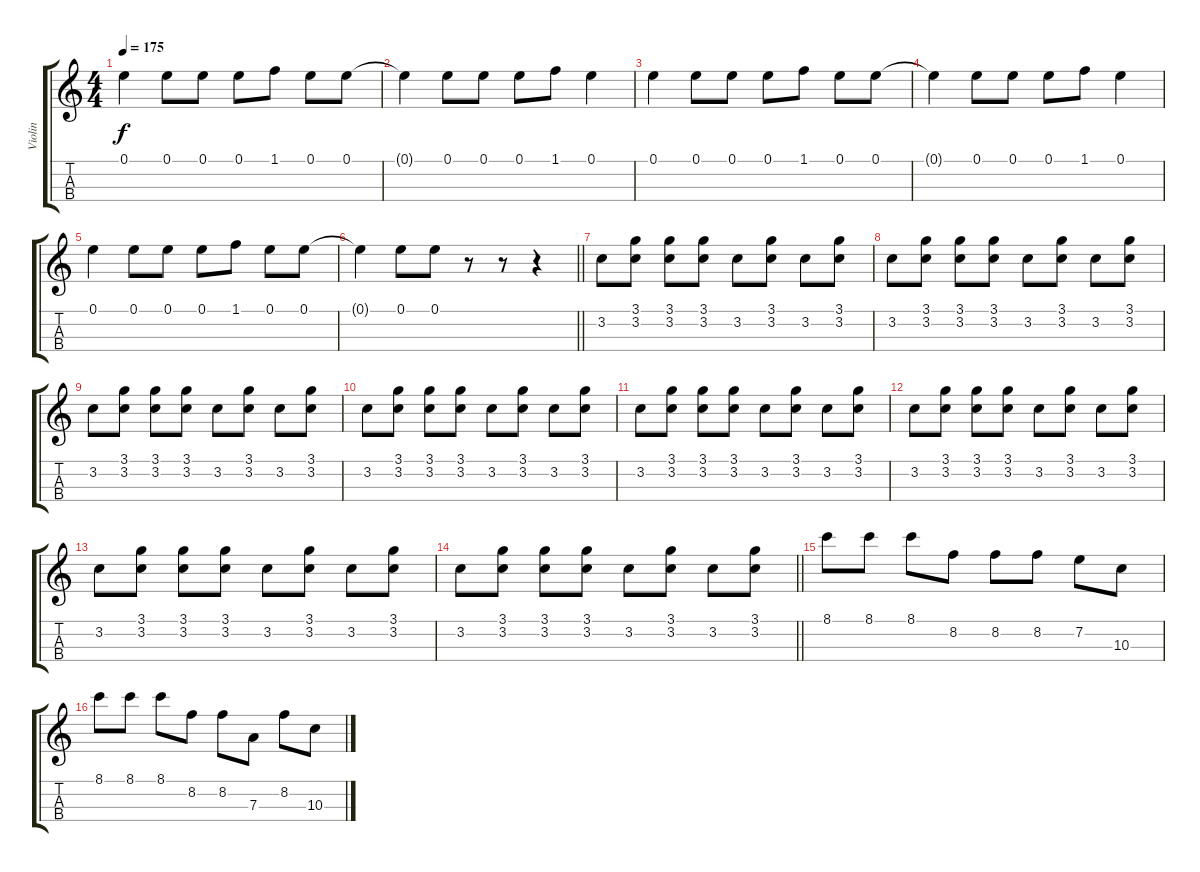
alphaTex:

\track ("Violin" "Violin") {instrument violin}
\staff {score tabs}
\tuning (E5 A4 D4 G3) {hide}
\ts (4 4)
\tempo 175
\clef g2
\ks c
0.1.4{dy f} 0.1.8 0.1.8 0.1.8 1.1.8 0.1.8 0.1.8 |
0.1{t}.4 0.1.8 0.1.8 0.1.8 1.1.8 0.1.4 |
0.1.4 0.1.8 0.1.8 0.1.8 1.1.8 0.1.8 0.1.8 |
0.1{t}.4 0.1.8 0.1.8 0.1.8 1.1.8 0.1.4 |
0.1.4 0.1.8 0.1.8 0.1.8 1.1.8 0.1.8 0.1.8 |
\barLineRight lightlight
0.1{t}.4 0.1.8 0.1.8 r.8 r.8 r.4 |
3.2.8{volume 13} (3.1 3.2).8 (3.1 3.2).8 (3.1 3.2).8 3.2.8 (3.1 3.2).8 3.2.8 (3.1 3.2).8 |
3.2.8 (3.1 3.2).8 (3.1 3.2).8 (3.1 3.2).8 3.2.8 (3.1 3.2).8 3.2.8 (3.1 3.2).8 |
3.2.8 (3.1 3.2).8 (3.1 3.2).8 (3.1 3.2).8 3.2.8 (3.1 3.2).8 3.2.8 (3.1 3.2).8 |
3.2.8 (3.1 3.2).8 (3.1 3.2).8 (3.1 3.2).8 3.2.8 (3.1 3.2).8 3.2.8 (3.1 3.2).8 |
3.2.8 (3.1 3.2).8 (3.1 3.2).8 (3.1 3.2).8 3.2.8 (3.1 3.2).8 3.2.8 (3.1 3.2).8 |
3.2.8 (3.1 3.2).8 (3.1 3.2).8 (3.1 3.2).8 3.2.8 (3.1 3.2).8 3.2.8 (3.1 3.2).8 |
3.2.8 (3.1 3.2).8 (3.1 3.2).8 (3.1 3.2).8 3.2.8 (3.1 3.2).8 3.2.8 (3.1 3.2).8 |
\barLineRight lightlight
3.2.8 (3.1 3.2).8 (3.1 3.2).8 (3.1 3.2).8 3.2.8 (3.1 3.2).8 3.2.8 (3.1 3.2).8 |
8.1.8 8.1.8 8.1.8 8.2.8 8.2.8 8.2.8 7.2.8 10.3.8 |
8.1.8 8.1.8 8.1.8 8.2.8 8.2.8 7.3.8 8.2.8 10.3.8
